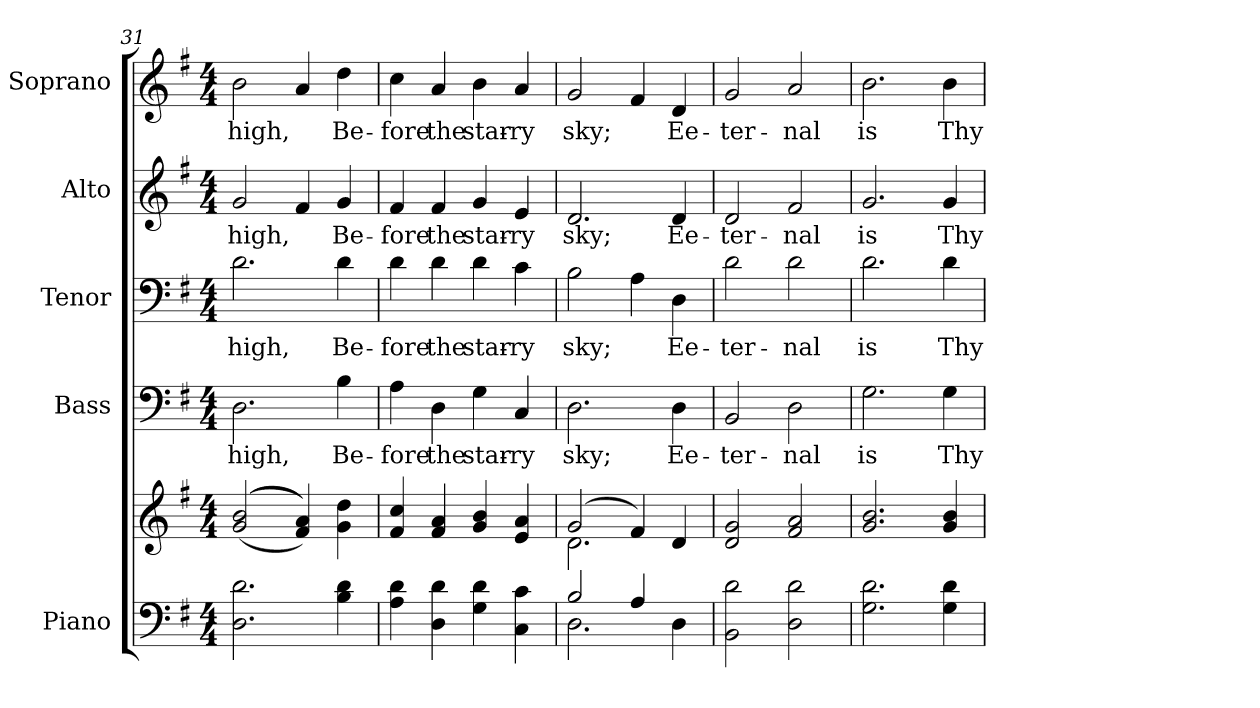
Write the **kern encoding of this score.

**kern	**kern	**kern	**text	**kern	**text	**kern	**text	**kern	**text
*part5	*part5	*part4	*part4	*part3	*part3	*part2	*part2	*part1	*part1
*staff6	*staff5	*staff4	*staff4	*staff3	*staff3	*staff2	*staff2	*staff1	*staff1
*I"Piano	*	*I"Bass	*	*I"Tenor	*	*I"Alto	*	*I"Soprano	*
*I'Pno.	*	*I'B.	*	*I'T.	*	*I'A.	*	*I'S.	*
*clefF4	*clefG2	*clefF4	*	*clefF4	*	*clefG2	*	*clefG2	*
*k[f#]	*k[f#]	*k[f#]	*	*k[f#]	*	*k[f#]	*	*k[f#]	*
*G:	*G:	*G:	*	*G:	*	*G:	*	*G:	*
*M4/4	*M4/4	*M4/4	*	*M4/4	*	*M4/4	*	*M4/4	*
=31	=31	=31	=31	=31	=31	=31	=31	=31	=31
!	!	!	!LO:LY:b:color=#000000	!	!	!	!	!	!
!	!	!	!	!	!LO:LY:b:color=#000000	!	!	!	!
!	!	!	!	!	!	!	!LO:LY:b:color=#000000	!	!
!	!	!	!	!	!	!	!	!	!LO:LY:b:color=#000000
2.Di\ 2.di	(((2gi/ 2bi	2.Di\	high,	2.di\	high,	2gi/	high,	2bi\	high,
.	4f#i/ 4ai)))	.	.	.	.	4f#i/	.	4ai/	.
!	!	!	!LO:LY:b:color=#000000	!	!	!	!	!	!
!	!	!	!	!	!LO:LY:b:color=#000000	!	!	!	!
!	!	!	!	!	!	!	!LO:LY:b:color=#000000	!	!
!	!	!	!	!	!	!	!	!	!LO:LY:b:color=#000000
4Bi\ 4di	4gi\ 4ddi	4Bi\	Be-	4di\	Be-	4gi/	Be-	4ddi\	Be-
=32	=32	=32	=32	=32	=32	=32	=32	=32	=32
!	!	!	!LO:LY:b:color=#000000	!	!	!	!	!	!
!	!	!	!	!	!LO:LY:b:color=#000000	!	!	!	!
!	!	!	!	!	!	!	!LO:LY:b:color=#000000	!	!
!	!	!	!	!	!	!	!	!	!LO:LY:b:color=#000000
4Ai\ 4di	4f#i/ 4cci	4Ai\	-fore	4di\	-fore	4f#i/	-fore	4cci\	-fore
!	!	!	!LO:LY:b:color=#000000	!	!	!	!	!	!
!	!	!	!	!	!LO:LY:b:color=#000000	!	!	!	!
!	!	!	!	!	!	!	!LO:LY:b:color=#000000	!	!
!	!	!	!	!	!	!	!	!	!LO:LY:b:color=#000000
4Di\ 4di	4f#i/ 4ai	4Di\	the	4di\	the	4f#i/	the	4ai/	the
!	!	!	!LO:LY:b:color=#000000	!	!	!	!	!	!
!	!	!	!	!	!LO:LY:b:color=#000000	!	!	!	!
!	!	!	!	!	!	!	!LO:LY:b:color=#000000	!	!
!	!	!	!	!	!	!	!	!	!LO:LY:b:color=#000000
4Gi\ 4di	4gi/ 4bi	4Gi\	star-	4di\	star-	4gi/	star-	4bi\	star-
!	!	!	!LO:LY:b:color=#000000	!	!	!	!	!	!
!	!	!	!	!	!LO:LY:b:color=#000000	!	!	!	!
!	!	!	!	!	!	!	!LO:LY:b:color=#000000	!	!
!	!	!	!	!	!	!	!	!	!LO:LY:b:color=#000000
4Ci\ 4ci	4ei/ 4ai	4Ci/	-ry	4ci\	-ry	4ei/	-ry	4ai/	-ry
!!LO:PB:g=z
=33	=33	=33	=33	=33	=33	=33	=33	=33	=33
*^	*^	*	*	*	*	*	*	*	*
!	!	!	!	!	!LO:LY:b:color=#000000	!	!	!	!	!	!
!	!	!	!	!	!	!	!LO:LY:b:color=#000000	!	!	!	!
!	!	!	!	!	!	!	!	!	!LO:LY:b:color=#000000	!	!
!	!	!	!	!	!	!	!	!	!	!	!LO:LY:b:color=#000000
2Bi/	2.Di\	(2gi/	2.di\	2.Di\	sky;	2Bi\	sky;	2.di/	sky;	2gi/	sky;
4Ai/	.	4f#i/)	.	.	.	4Ai\	.	.	.	4f#i/	.
!	!	!	!	!	!LO:LY:b:color=#000000	!	!	!	!	!	!
!	!	!	!	!	!	!	!LO:LY:b:color=#000000	!	!	!	!
!	!	!	!	!	!	!	!	!	!LO:LY:b:color=#000000	!	!
!	!	!	!	!	!	!	!	!	!	!	!LO:LY:b:color=#000000
4Di\	4ryy	4di/	4ryy	4Di\	Ee-	4Di\	Ee-	4di/	Ee-	4di/	Ee-
*v	*v	*	*	*	*	*	*	*	*	*	*
*	*v	*v	*	*	*	*	*	*	*	*
=34	=34	=34	=34	=34	=34	=34	=34	=34	=34
*^	*^	*	*	*	*	*	*	*	*
!	!	!	!	!	!LO:LY:b:color=#000000	!	!	!	!	!	!
*v	*v	*	*	*	*	*	*	*	*	*	*
*	*v	*v	*	*	*	*	*	*	*	*
*^	*^	*	*	*	*	*	*	*	*
!	!	!	!	!	!	!	!LO:LY:b:color=#000000	!	!	!	!
*v	*v	*	*	*	*	*	*	*	*	*	*
*	*v	*v	*	*	*	*	*	*	*	*
*^	*^	*	*	*	*	*	*	*	*
!	!	!	!	!	!	!	!	!	!LO:LY:b:color=#000000	!	!
*v	*v	*	*	*	*	*	*	*	*	*	*
*	*v	*v	*	*	*	*	*	*	*	*
*^	*^	*	*	*	*	*	*	*	*
!	!	!	!	!	!	!	!	!	!	!	!LO:LY:b:color=#000000
*v	*v	*	*	*	*	*	*	*	*	*	*
*	*v	*v	*	*	*	*	*	*	*	*
2BBi\ 2di	2di/ 2gi	2BBi/	-ter-	2di\	-ter-	2di/	-ter-	2gi/	-ter-
!	!	!	!LO:LY:b:color=#000000	!	!	!	!	!	!
!	!	!	!	!	!LO:LY:b:color=#000000	!	!	!	!
!	!	!	!	!	!	!	!LO:LY:b:color=#000000	!	!
!	!	!	!	!	!	!	!	!	!LO:LY:b:color=#000000
2Di\ 2di	2f#i/ 2ai	2Di\	-nal	2di\	-nal	2f#i/	-nal	2ai/	-nal
=35	=35	=35	=35	=35	=35	=35	=35	=35	=35
!	!	!	!LO:LY:b:color=#000000	!	!	!	!	!	!
!	!	!	!	!	!LO:LY:b:color=#000000	!	!	!	!
!	!	!	!	!	!	!	!LO:LY:b:color=#000000	!	!
!	!	!	!	!	!	!	!	!	!LO:LY:b:color=#000000
2.Gi\ 2.di	2.gi/ 2.bi	2.Gi\	is	2.di\	is	2.gi/	is	2.bi\	is
!	!	!	!LO:LY:b:color=#000000	!	!	!	!	!	!
!	!	!	!	!	!LO:LY:b:color=#000000	!	!	!	!
!	!	!	!	!	!	!	!LO:LY:b:color=#000000	!	!
!	!	!	!	!	!	!	!	!	!LO:LY:b:color=#000000
4Gi\ 4di	4gi/ 4bi	4Gi\	Thy	4di\	Thy	4gi/	Thy	4bi\	Thy
=	=	=	=	=	=	=	=	=	=
*-	*-	*-	*-	*-	*-	*-	*-	*-	*-
